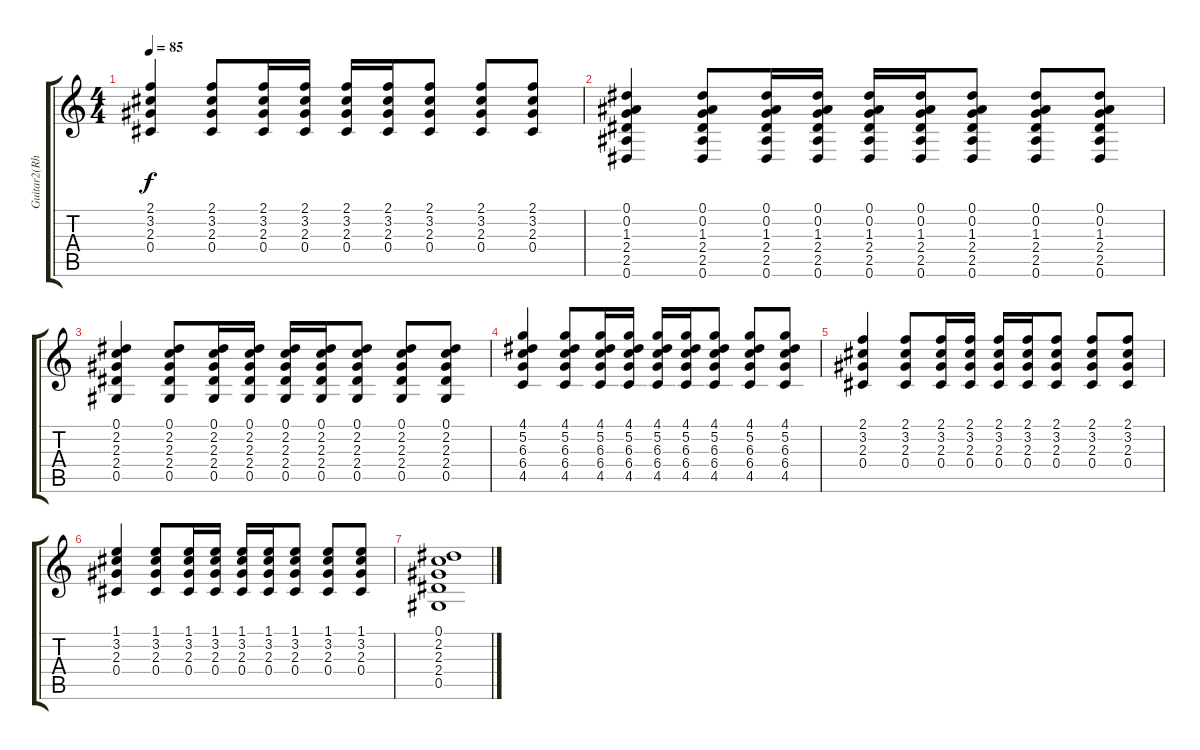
\track ("Guitar2(Rhythm2)" "Guitar2(Rh") {instrument distortionguitar}
\staff {score tabs}
\tuning (Eb4 Bb3 Gb3 Db3 Ab2 Eb2) {hide}
\ts (4 4)
\tempo 85
\clef g2
\ks c
(2.1 3.2 2.3 0.4).4{dy f} (2.1 3.2 2.3 0.4).8 (2.1 3.2 2.3 0.4).16 (2.1 3.2 2.3 0.4).16 (2.1 3.2 2.3 0.4).16 (2.1 3.2 2.3 0.4).16 (2.1 3.2 2.3 0.4).8 (2.1 3.2 2.3 0.4).8 (2.1 3.2 2.3 0.4).8 |
(0.1 0.2 1.3 2.4 2.5 0.6).4 (0.1 0.2 1.3 2.4 2.5 0.6).8 (0.1 0.2 1.3 2.4 2.5 0.6).16 (0.1 0.2 1.3 2.4 2.5 0.6).16 (0.1 0.2 1.3 2.4 2.5 0.6).16 (0.1 0.2 1.3 2.4 2.5 0.6).16 (0.1 0.2 1.3 2.4 2.5 0.6).8 (0.1 0.2 1.3 2.4 2.5 0.6).8 (0.1 0.2 1.3 2.4 2.5 0.6).8 |
(0.1 2.2 2.3 2.4 0.5).4 (0.1 2.2 2.3 2.4 0.5).8 (0.1 2.2 2.3 2.4 0.5).16 (0.1 2.2 2.3 2.4 0.5).16 (0.1 2.2 2.3 2.4 0.5).16 (0.1 2.2 2.3 2.4 0.5).16 (0.1 2.2 2.3 2.4 0.5).8 (0.1 2.2 2.3 2.4 0.5).8 (0.1 2.2 2.3 2.4 0.5).8 |
(4.1 5.2 6.3 6.4 4.5).4 (4.1 5.2 6.3 6.4 4.5).8 (4.1 5.2 6.3 6.4 4.5).16 (4.1 5.2 6.3 6.4 4.5).16 (4.1 5.2 6.3 6.4 4.5).16 (4.1 5.2 6.3 6.4 4.5).16 (4.1 5.2 6.3 6.4 4.5).8 (4.1 5.2 6.3 6.4 4.5).8 (4.1 5.2 6.3 6.4 4.5).8 |
(2.1 3.2 2.3 0.4).4 (2.1 3.2 2.3 0.4).8 (2.1 3.2 2.3 0.4).16 (2.1 3.2 2.3 0.4).16 (2.1 3.2 2.3 0.4).16 (2.1 3.2 2.3 0.4).16 (2.1 3.2 2.3 0.4).8 (2.1 3.2 2.3 0.4).8 (2.1 3.2 2.3 0.4).8 |
(1.1 3.2 2.3 0.4).4 (1.1 3.2 2.3 0.4).8 (1.1 3.2 2.3 0.4).16 (1.1 3.2 2.3 0.4).16 (1.1 3.2 2.3 0.4).16 (1.1 3.2 2.3 0.4).16 (1.1 3.2 2.3 0.4).8 (1.1 3.2 2.3 0.4).8 (1.1 3.2 2.3 0.4).8 |
(0.1 2.2 2.3 2.4 0.5).1
